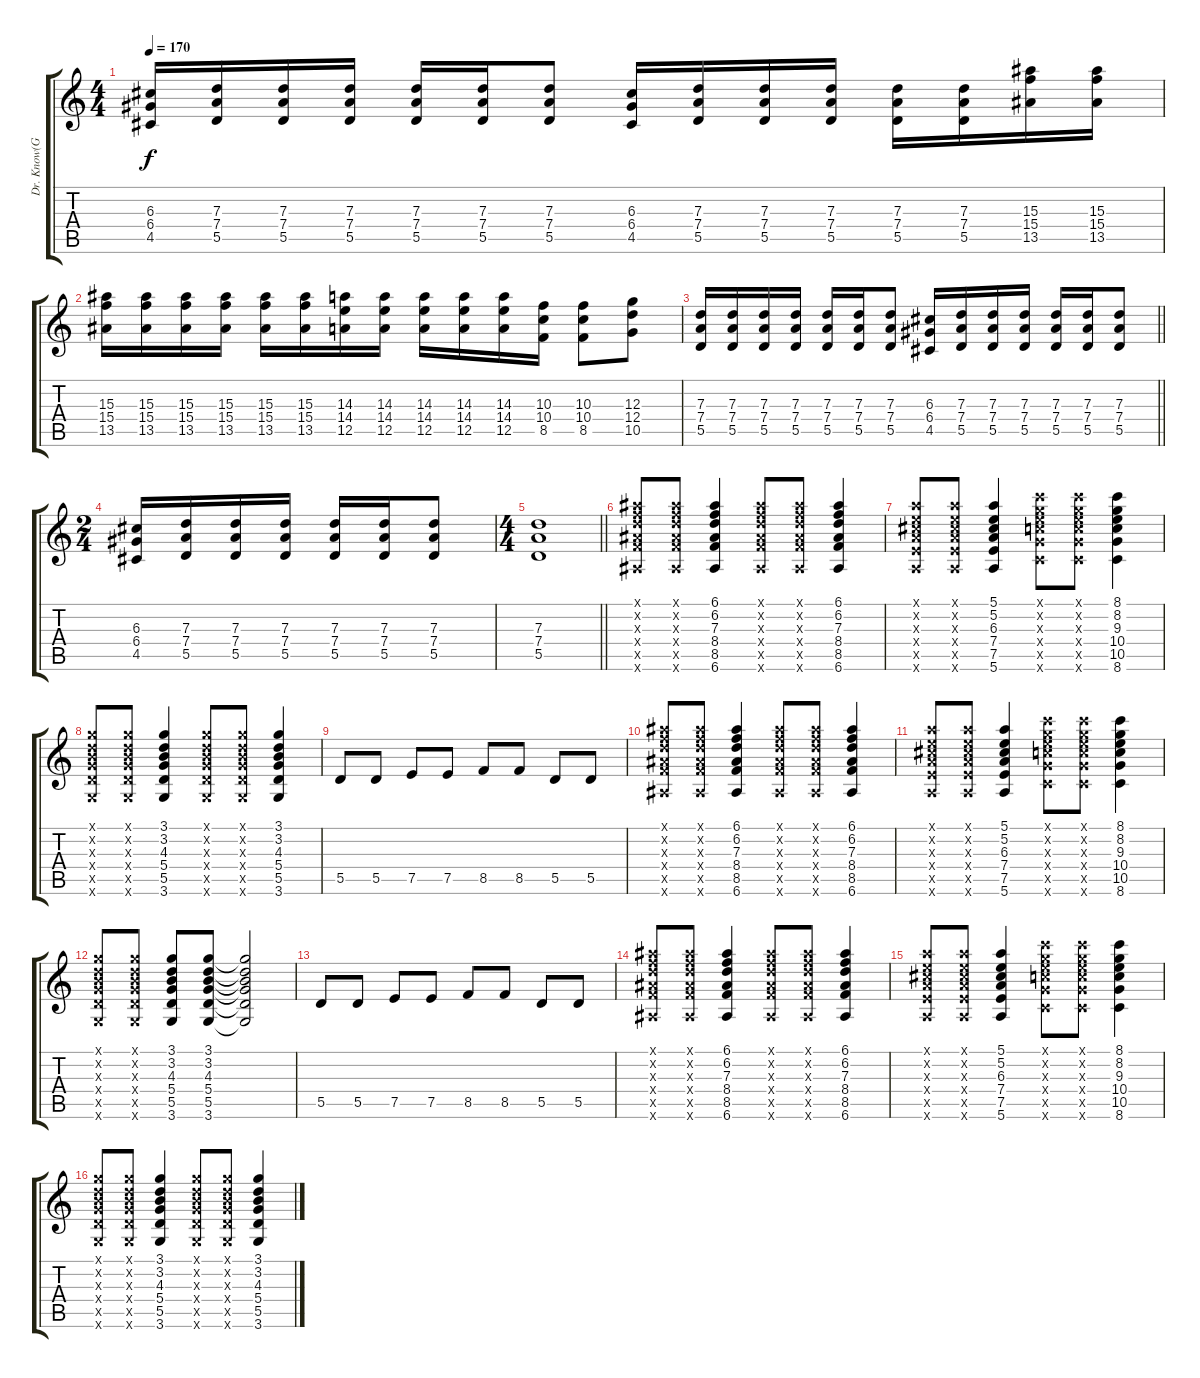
\track ("Dr. Know(Gary Miller)" "Dr. Know(G") {instrument overdrivenguitar}
\staff {score tabs}
\tuning (E4 B3 G3 D3 A2 E2) {hide}
\ts (4 4)
\tempo 170
\clef g2
\ks c
(6.3 6.4 4.5).16{dy f} (7.3 7.4 5.5).16 (7.3 7.4 5.5).16 (7.3 7.4 5.5).16 (7.3 7.4 5.5).16 (7.3 7.4 5.5).16 (7.3 7.4 5.5).8 (6.3 6.4 4.5).16 (7.3 7.4 5.5).16 (7.3 7.4 5.5).16 (7.3 7.4 5.5).16 (7.3 7.4 5.5).16 (7.3 7.4 5.5).16 (15.3 15.4 13.5).16 (15.3 15.4 13.5).16 |
(15.3 15.4 13.5).16 (15.3 15.4 13.5).16 (15.3 15.4 13.5).16 (15.3 15.4 13.5).16 (15.3 15.4 13.5).16 (15.3 15.4 13.5).16 (14.3 14.4 12.5).16 (14.3 14.4 12.5).16 (14.3 14.4 12.5).16 (14.3 14.4 12.5).16 (14.3 14.4 12.5).16 (10.3 10.4 8.5).16 (10.3 10.4 8.5).8 (12.3 12.4 10.5).8 |
\barLineRight lightlight
(7.3 7.4 5.5).16 (7.3 7.4 5.5).16 (7.3 7.4 5.5).16 (7.3 7.4 5.5).16 (7.3 7.4 5.5).16 (7.3 7.4 5.5).16 (7.3 7.4 5.5).8 (6.3 6.4 4.5).16 (7.3 7.4 5.5).16 (7.3 7.4 5.5).16 (7.3 7.4 5.5).16 (7.3 7.4 5.5).16 (7.3 7.4 5.5).16 (7.3 7.4 5.5).8 |
\ts (2 4)
(6.3 6.4 4.5).16 (7.3 7.4 5.5).16 (7.3 7.4 5.5).16 (7.3 7.4 5.5).16 (7.3 7.4 5.5).16 (7.3 7.4 5.5).16 (7.3 7.4 5.5).8 |
\ts (4 4)
\barLineRight lightlight
(7.3 7.4 5.5).1 |
(6.1{x} 6.2{x} 7.3{x} 8.4{x} 8.5{x} 6.6{x}).8 (6.1{x} 6.2{x} 7.3{x} 8.4{x} 8.5{x} 6.6{x}).8 (6.1 6.2 7.3 8.4 8.5 6.6).4 (6.1{x} 6.2{x} 7.3{x} 8.4{x} 8.5{x} 6.6{x}).8 (6.1{x} 6.2{x} 7.3{x} 8.4{x} 8.5{x} 6.6{x}).8 (6.1 6.2 7.3 8.4 8.5 6.6).4 |
(5.1{x} 5.2{x} 6.3{x} 7.4{x} 7.5{x} 5.6{x}).8 (5.1{x} 5.2{x} 6.3{x} 7.4{x} 7.5{x} 5.6{x}).8 (5.1 5.2 6.3 7.4 7.5 5.6).4 (8.1{x} 8.2{x} 9.3{x} 10.4{x} 10.5{x} 8.6{x}).8 (8.1{x} 8.2{x} 9.3{x} 10.4{x} 10.5{x} 8.6{x}).8 (8.1 8.2 9.3 10.4 10.5 8.6).4 |
(3.1{x} 3.2{x} 4.3{x} 5.4{x} 5.5{x} 3.6{x}).8 (3.1{x} 3.2{x} 4.3{x} 5.4{x} 5.5{x} 3.6{x}).8 (3.1 3.2 4.3 5.4 5.5 3.6).4 (3.1{x} 3.2{x} 4.3{x} 5.4{x} 5.5{x} 3.6{x}).8 (3.1{x} 3.2{x} 4.3{x} 5.4{x} 5.5{x} 3.6{x}).8 (3.1 3.2 4.3 5.4 5.5 3.6).4 |
5.5.8 5.5.8 7.5.8 7.5.8 8.5.8 8.5.8 5.5.8 5.5.8 |
(6.1{x} 6.2{x} 7.3{x} 8.4{x} 8.5{x} 6.6{x}).8 (6.1{x} 6.2{x} 7.3{x} 8.4{x} 8.5{x} 6.6{x}).8 (6.1 6.2 7.3 8.4 8.5 6.6).4 (6.1{x} 6.2{x} 7.3{x} 8.4{x} 8.5{x} 6.6{x}).8 (6.1{x} 6.2{x} 7.3{x} 8.4{x} 8.5{x} 6.6{x}).8 (6.1 6.2 7.3 8.4 8.5 6.6).4 |
(5.1{x} 5.2{x} 6.3{x} 7.4{x} 7.5{x} 5.6{x}).8 (5.1{x} 5.2{x} 6.3{x} 7.4{x} 7.5{x} 5.6{x}).8 (5.1 5.2 6.3 7.4 7.5 5.6).4 (8.1{x} 8.2{x} 9.3{x} 10.4{x} 10.5{x} 8.6{x}).8 (8.1{x} 8.2{x} 9.3{x} 10.4{x} 10.5{x} 8.6{x}).8 (8.1 8.2 9.3 10.4 10.5 8.6).4 |
(3.1{x} 3.2{x} 4.3{x} 5.4{x} 5.5{x} 3.6{x}).8 (3.1{x} 3.2{x} 4.3{x} 5.4{x} 5.5{x} 3.6{x}).8 (3.1 3.2 4.3 5.4 5.5 3.6).8 (3.1 3.2 4.3 5.4 5.5 3.6).8 (3.1{t} 3.2{t} 4.3{t} 5.4{t} 5.5{t} 3.6{t}).2 |
5.5.8 5.5.8 7.5.8 7.5.8 8.5.8 8.5.8 5.5.8 5.5.8 |
(6.1{x} 6.2{x} 7.3{x} 8.4{x} 8.5{x} 6.6{x}).8 (6.1{x} 6.2{x} 7.3{x} 8.4{x} 8.5{x} 6.6{x}).8 (6.1 6.2 7.3 8.4 8.5 6.6).4 (6.1{x} 6.2{x} 7.3{x} 8.4{x} 8.5{x} 6.6{x}).8 (6.1{x} 6.2{x} 7.3{x} 8.4{x} 8.5{x} 6.6{x}).8 (6.1 6.2 7.3 8.4 8.5 6.6).4 |
(5.1{x} 5.2{x} 6.3{x} 7.4{x} 7.5{x} 5.6{x}).8 (5.1{x} 5.2{x} 6.3{x} 7.4{x} 7.5{x} 5.6{x}).8 (5.1 5.2 6.3 7.4 7.5 5.6).4 (8.1{x} 8.2{x} 9.3{x} 10.4{x} 10.5{x} 8.6{x}).8 (8.1{x} 8.2{x} 9.3{x} 10.4{x} 10.5{x} 8.6{x}).8 (8.1 8.2 9.3 10.4 10.5 8.6).4 |
(3.1{x} 3.2{x} 4.3{x} 5.4{x} 5.5{x} 3.6{x}).8 (3.1{x} 3.2{x} 4.3{x} 5.4{x} 5.5{x} 3.6{x}).8 (3.1 3.2 4.3 5.4 5.5 3.6).4 (3.1{x} 3.2{x} 4.3{x} 5.4{x} 5.5{x} 3.6{x}).8 (3.1{x} 3.2{x} 4.3{x} 5.4{x} 5.5{x} 3.6{x}).8 (3.1 3.2 4.3 5.4 5.5 3.6).4
